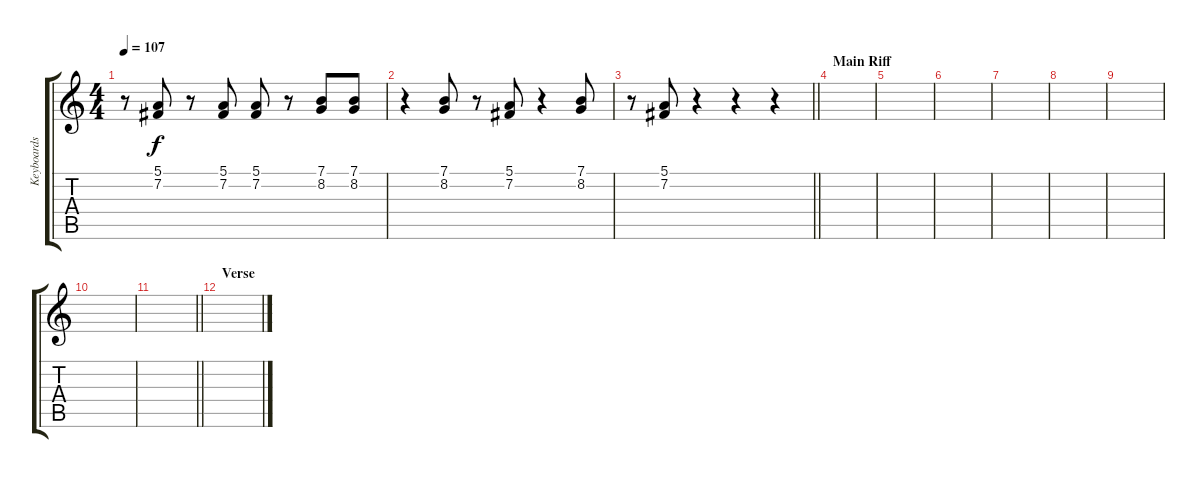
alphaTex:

\track ("Keyboards" "Keyboards") {instrument choiraahs}
\staff {score tabs}
\tuning (E4 B3 G3 D3 A2 E2) {hide}
\ts (4 4)
\tempo 107
\clef g2
\ks c
r.8{dy f} (5.1 7.2).8 r.8 (5.1 7.2).8 (5.1 7.2).8 r.8 (7.1 8.2).8 (7.1 8.2).8 |
r.4 (7.1 8.2).8 r.8 (5.1 7.2).8 r.4 (7.1 8.2).8 |
\barLineRight lightlight
r.8 (5.1 7.2).8 r.4 r.4 r.4 |
\section ("" "Main Riff")
|
|
|
|
|
|
|
\barLineRight lightlight
|
\section ("" "Verse")
